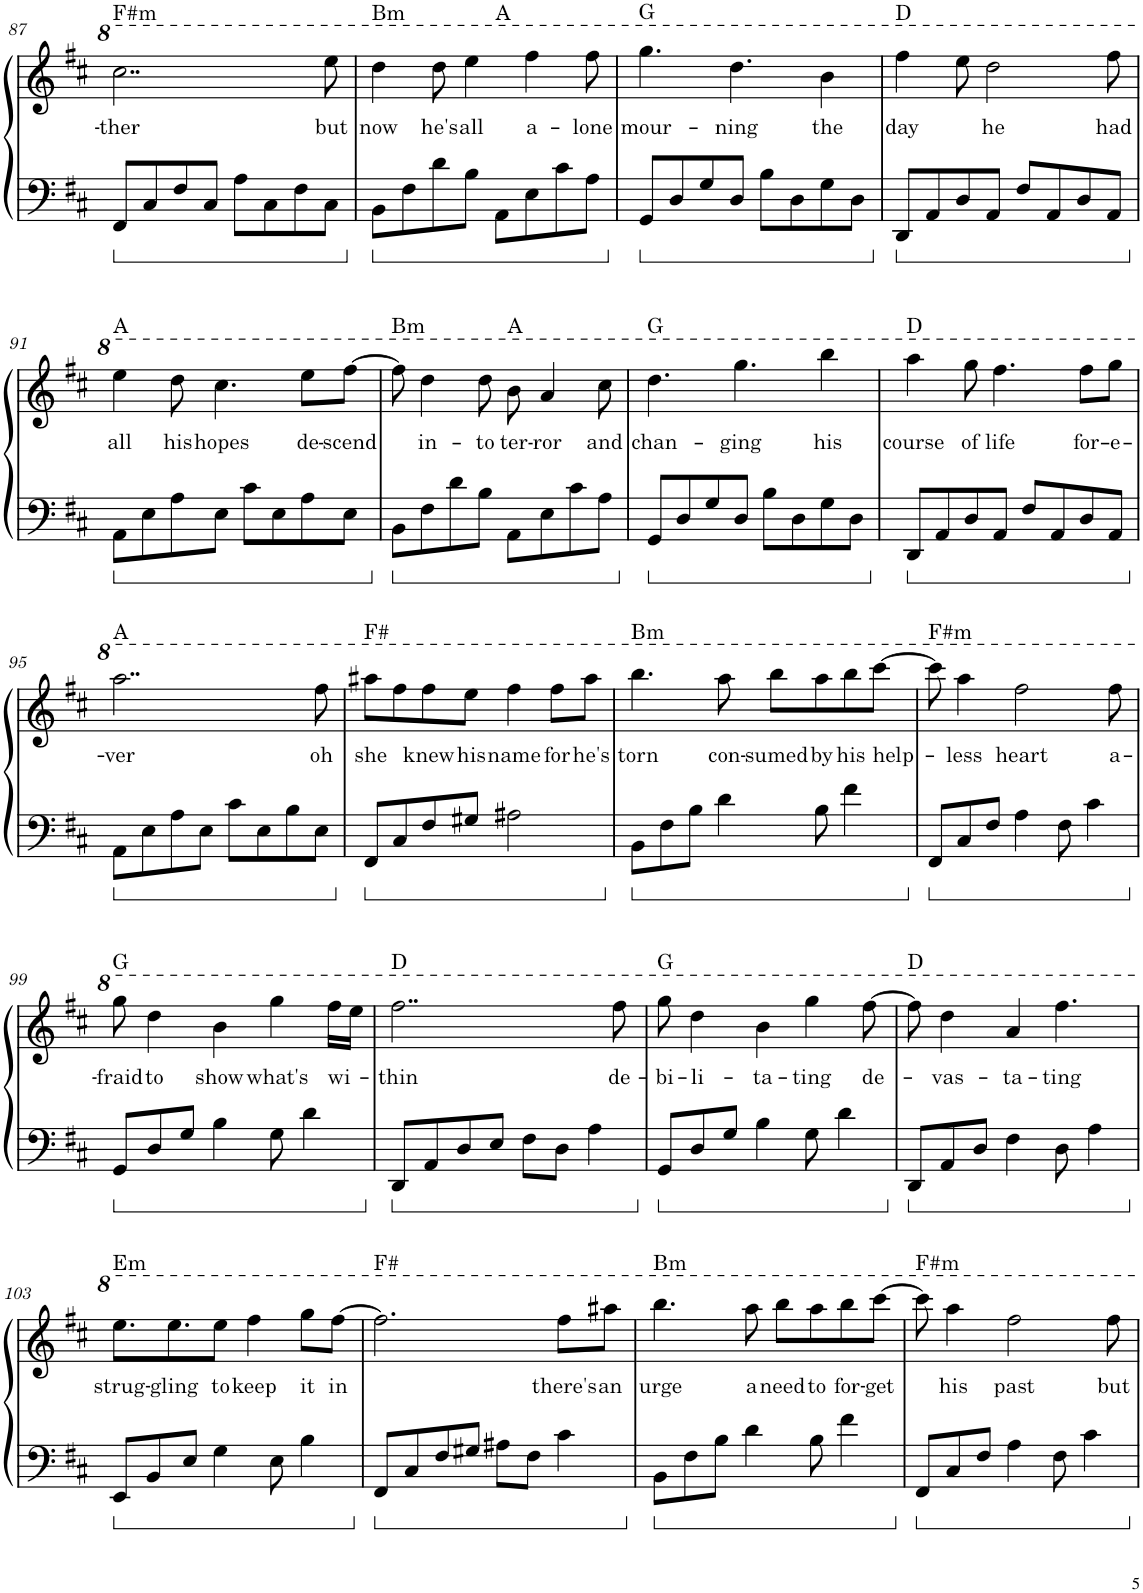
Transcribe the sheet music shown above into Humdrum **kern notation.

**kern	**kern	**text
*part1	*part1	*part1
*staff2	*staff1	*staff1
*I"Piano	*	*
*I'Pno.	*	*
!!LO:PB:g=z
*clefF4	*clefG2	*
*k[f#c#]	*k[f#c#]	*
*M4/4	*M4/4	*
=87	=87	=87
!	!LO:TX:a:t=F#m	!
!	!	!LO:LY:b
8FF#/L	2..ccc#\	-ther
8C#/	.	.
8F#/	.	.
8C#/J	.	.
8A\L	.	.
8C#\	.	.
8F#\	.	.
!	!	!LO:LY:b
8C#\J	8eee\	-but
=88	=88	=88
!	!LO:TX:a:t=Bm	!
!	!	!LO:LY:b
*	*^	*
8BB\L	4ddd\	2ryy	now
8F#\	.	.	.
!	!	!	!LO:LY:b
8d\	8ddd\	.	he's
!	!	!	!LO:LY:b
8B\J	4eee\	.	all
!	!	!LO:TX:a:t=A	!
8AA\L	.	2ryy	.
!	!	!	!LO:LY:b
8E\	4fff#\	.	a-
8c#\	.	.	.
!	!	!	!LO:LY:b
8A\J	8fff#\	.	lone
*	*v	*v	*
=89	=89	=89
!	!LO:TX:a:t=G	!
!	!	!LO:LY:b
8GG/L	4.ggg\	mour-
8D/	.	.
8G/	.	.
!	!	!LO:LY:b
8D/J	4.ddd\	-ning
8B\L	.	.
8D\	.	.
!	!	!LO:LY:b
8G\	4bb\	the
8D\J	.	.
=90	=90	=90
!	!LO:TX:a:t=D	!
!	!	!LO:LY:b
8DD/L	4fff#\	day
8AA/	.	.
8D/	8eee\	.
!	!	!LO:LY:b
8AA/J	2ddd\	he
8F#/L	.	.
8AA/	.	.
8D/	.	.
!	!	!LO:LY:b
8AA/J	8fff#\	had
!!LO:LB:g=z
=91	=91	=91
!	!LO:TX:a:t=A	!
!	!	!LO:LY:b
8AA\L	4eee\	all
8E\	.	.
!	!	!LO:LY:b
8A\	8ddd\	his
!	!	!LO:LY:b
8E\J	4.ccc#\	hopes
8c#\L	.	.
8E\	.	.
!	!	!LO:LY:b
8A\	8eee\L	de-
!	!	!LO:LY:b
8E\J	[8fff#\J	-scend
=92	=92	=92
!	!LO:TX:a:t=Bm	!
8BB\L	8fff#\]	.
!	!	!LO:LY:b
8F#\	4ddd\	in-
8d\	.	.
!	!	!LO:LY:b
8B\J	8ddd\	-to
!	!LO:TX:a:t=A	!
!	!	!LO:LY:b
8AA\L	8bb\	ter-
!	!	!LO:LY:b
8E\	4aa/	-ror
8c#\	.	.
!	!	!LO:LY:b
8A\J	8ccc#\	and
=93	=93	=93
!	!LO:TX:a:t=G	!
!	!	!LO:LY:b
8GG/L	4.ddd\	chan-
8D/	.	.
8G/	.	.
!	!	!LO:LY:b
8D/J	4.ggg\	-ging
8B\L	.	.
8D\	.	.
!	!	!LO:LY:b
8G\	4bbb\	his
8D\J	.	.
=94	=94	=94
!	!LO:TX:a:t=D	!
!	!	!LO:LY:b
8DD/L	4aaa\	course
8AA/	.	.
!	!	!LO:LY:b
8D/	8ggg\	of
!	!	!LO:LY:b
8AA/J	4.fff#\	life
8F#/L	.	.
8AA/	.	.
!	!	!LO:LY:b
8D/	8fff#\L	for-
!	!	!LO:LY:b
8AA/J	8ggg\J	-e-
!!LO:LB:g=z
=95	=95	=95
!	!LO:TX:a:t=A	!
!	!	!LO:LY:b
8AA\L	2..aaa\	-ver
8E\	.	.
8A\	.	.
8E\J	.	.
8c#\L	.	.
8E\	.	.
8B\	.	.
!	!	!LO:LY:b
8E\J	8fff#\	oh
=96	=96	=96
!	!LO:TX:a:t=F#	!
!	!	!LO:LY:b
8FF#/L	8aaa#X\L	she
8C#/	8fff#\	.
!	!	!LO:LY:b
8F#/	8fff#\	knew
!	!	!LO:LY:b
8G#X/J	8eee\J	his
!	!	!LO:LY:b
2A#X\	4fff#\	name
!	!	!LO:LY:b
.	8fff#\L	for
!	!	!LO:LY:b
.	8aaa#\J	he's
=97	=97	=97
!	!LO:TX:a:t=Bm	!
!	!	!LO:LY:b
8BB\L	4.bbb\	torn
8F#\	.	.
8B\J	.	.
!	!	!LO:LY:b
4d\	8aaa\	con-
!	!	!LO:LY:b
.	8bbb\L	-sumed
!	!	!LO:LY:b
8B\	8aaa\	by
!	!	!LO:LY:b
4f#\	8bbb\	his
!	!	!LO:LY:b
.	[8cccc#\J	help-
=98	=98	=98
!	!LO:TX:a:t=F#m	!
8FF#/L	8cccc#\]	.
!	!	!LO:LY:b
8C#/	4aaa\	-less
8F#/J	.	.
!	!	!LO:LY:b
4A\	2fff#\	heart
8F#\	.	.
4c#\	.	.
!	!	!LO:LY:b
.	8fff#\	a-
!!LO:LB:g=z
=99	=99	=99
!	!LO:TX:a:t=G	!
!	!	!LO:LY:b
8GG/L	8ggg\	-fraid
!	!	!LO:LY:b
8D/	4ddd\	to
8G/J	.	.
!	!	!LO:LY:b
4B\	4bb\	show
!	!	!LO:LY:b
8G\	4ggg\	what's
4d\	.	.
!	!	!LO:LY:b
.	16fff#\LL	wi-
.	16eee\JJ	.
=100	=100	=100
!	!LO:TX:a:t=D	!
!	!	!LO:LY:b
8DD/L	2..fff#\	-thin
8AA/	.	.
8D/	.	.
8E/J	.	.
8F#\L	.	.
8D\J	.	.
4A\	.	.
!	!	!LO:LY:b
.	8fff#\	de-
=101	=101	=101
!	!LO:TX:a:t=G	!
!	!	!LO:LY:b
8GG/L	8ggg\	-bi-
!	!	!LO:LY:b
8D/	4ddd\	-li-
8G/J	.	.
!	!	!LO:LY:b
4B\	4bb\	-ta-
!	!	!LO:LY:b
8G\	4ggg\	-ting
4d\	.	.
!	!	!LO:LY:b
.	[8fff#\	de-
=102	=102	=102
!	!LO:TX:a:t=D	!
8DD/L	8fff#\]	.
!	!	!LO:LY:b
8AA/	4ddd\	-vas-
8D/J	.	.
!	!	!LO:LY:b
4F#\	4aa/	-ta-
!	!	!LO:LY:b
8D\	4.fff#\	-ting
4A\	.	.
!!LO:LB:g=z
=103	=103	=103
!	!LO:TX:a:t=Em	!
!	!	!LO:LY:b
8EE/L	8.eee\L	strug-
8BB/	.	.
!	!	!LO:LY:b
.	8.eee\	-gling
8E/J	.	.
!	!	!LO:LY:b
4G\	8eee\J	to
!	!	!LO:LY:b
.	4fff#\	keep
8E\	.	.
!	!	!LO:LY:b
4B\	8ggg\L	it
!	!	!LO:LY:b
.	[8fff#\J	in
=104	=104	=104
!	!LO:TX:a:t=F#	!
8FF#/L	2.fff#\]	.
8C#/	.	.
8F#/	.	.
8G#X/J	.	.
8A#X\L	.	.
8F#\J	.	.
!	!	!LO:LY:b
4c#\	8fff#\L	there's
!	!	!LO:LY:b
.	8aaa#X\J	an
=105	=105	=105
!	!LO:TX:a:t=Bm	!
!	!	!LO:LY:b
8BB\L	4.bbb\	urge
8F#\	.	.
8B\J	.	.
!	!	!LO:LY:b
4d\	8aaa\	a
!	!	!LO:LY:b
.	8bbb\L	need
!	!	!LO:LY:b
8B\	8aaa\	to
!	!	!LO:LY:b
4f#\	8bbb\	for-
!	!	!LO:LY:b
.	[8cccc#\J	-get
=106	=106	=106
!	!LO:TX:a:t=F#m	!
8FF#/L	8cccc#\]	.
!	!	!LO:LY:b
8C#/	4aaa\	his
8F#/J	.	.
!	!	!LO:LY:b
4A\	2fff#\	past
8F#\	.	.
4c#\	.	.
!	!	!LO:LY:b
.	8fff#\	but
=	=	=
*-	*-	*-
